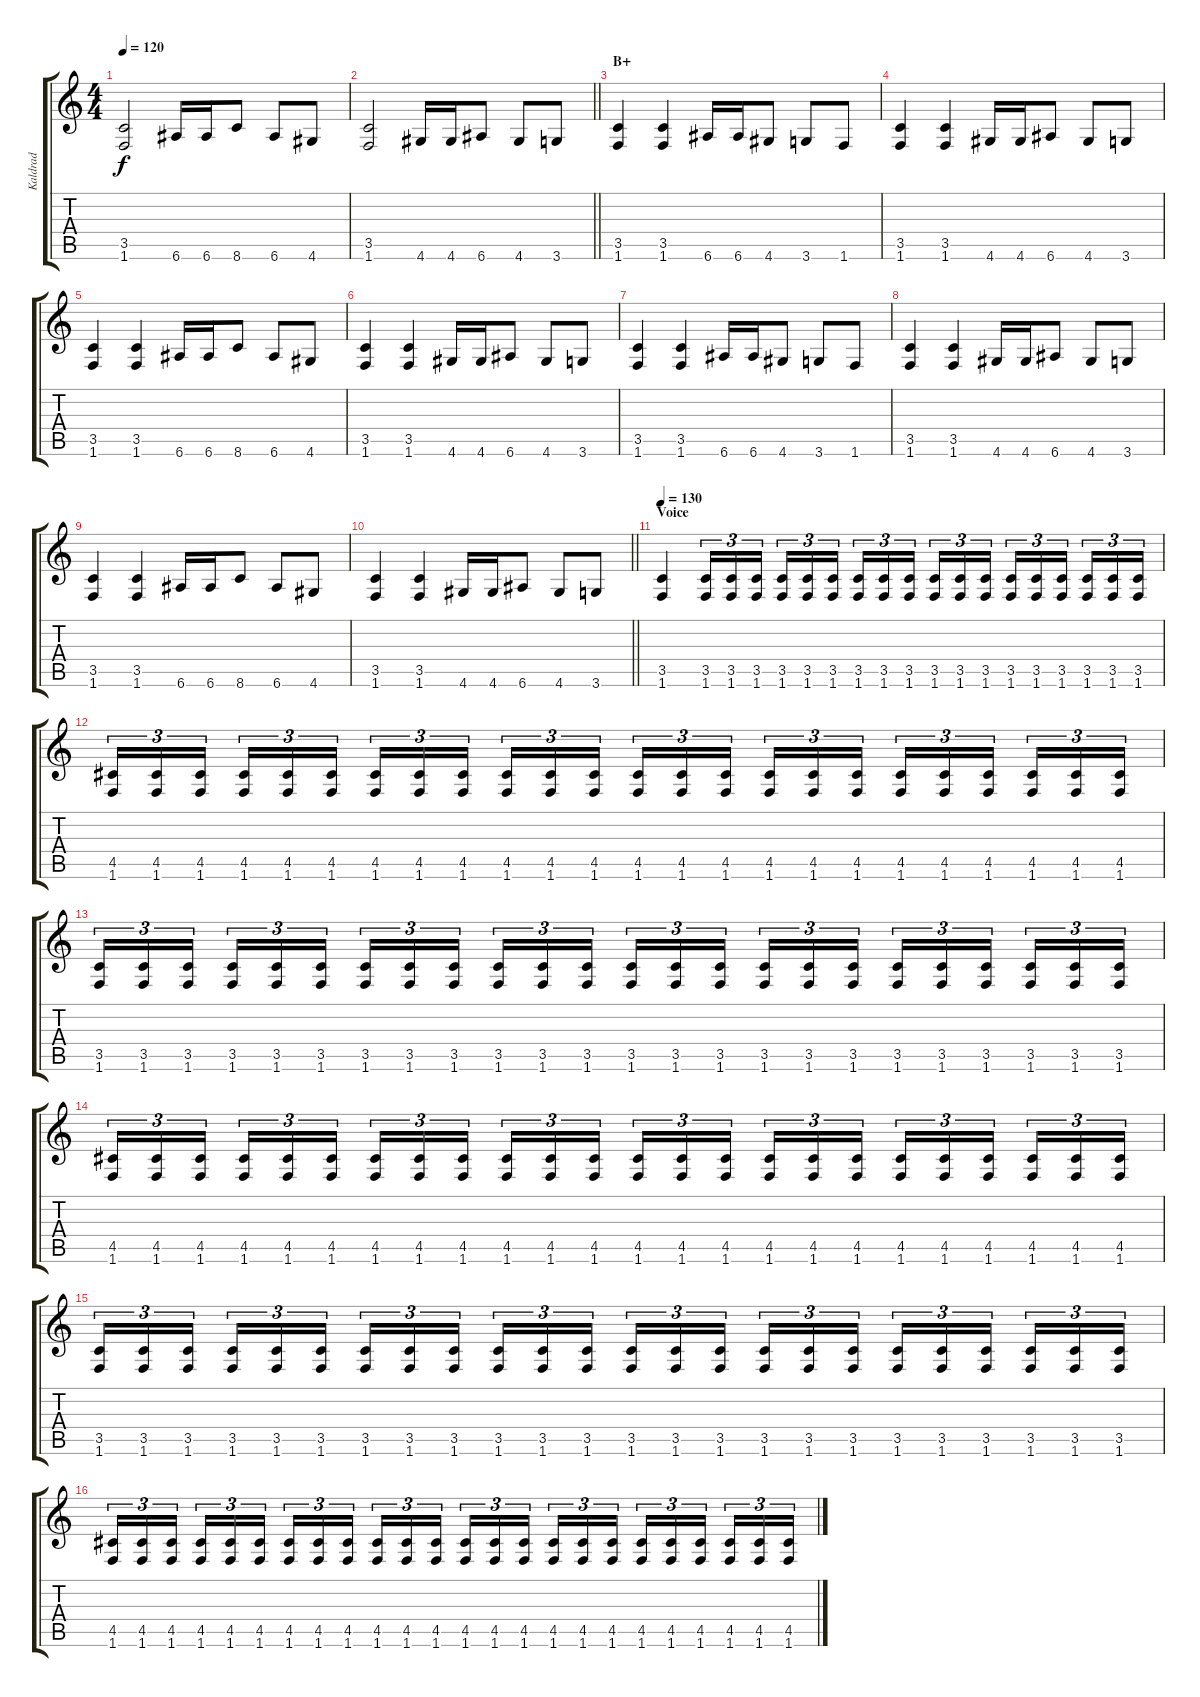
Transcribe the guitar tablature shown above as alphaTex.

\track ("Kaldrad" "Kaldrad") {instrument distortionguitar}
\staff {score tabs}
\tuning (E4 B3 G3 D3 A2 E2) {hide}
\ts (4 4)
\tempo 120
\clef g2
\ks c
(3.5 1.6).2{dy f} 6.6.16 6.6.16 8.6.8 6.6.8 4.6.8 |
\barLineRight lightlight
(3.5 1.6).2 4.6.16 4.6.16 6.6.8 4.6.8 3.6.8 |
\section ("" "B+")
(3.5 1.6).4 (3.5 1.6).4 6.6.16 6.6.16 4.6.8 3.6.8 1.6.8 |
(3.5 1.6).4 (3.5 1.6).4 4.6.16 4.6.16 6.6.8 4.6.8 3.6.8 |
(3.5 1.6).4 (3.5 1.6).4 6.6.16 6.6.16 8.6.8 6.6.8 4.6.8 |
(3.5 1.6).4 (3.5 1.6).4 4.6.16 4.6.16 6.6.8 4.6.8 3.6.8 |
(3.5 1.6).4 (3.5 1.6).4 6.6.16 6.6.16 4.6.8 3.6.8 1.6.8 |
(3.5 1.6).4 (3.5 1.6).4 4.6.16 4.6.16 6.6.8 4.6.8 3.6.8 |
(3.5 1.6).4 (3.5 1.6).4 6.6.16 6.6.16 8.6.8 6.6.8 4.6.8 |
\barLineRight lightlight
(3.5 1.6).4 (3.5 1.6).4 4.6.16 4.6.16 6.6.8 4.6.8 3.6.8 |
\section ("" "Voice")
\tempo 130
(3.5 1.6).4 (3.5 1.6).16{tu (3 2)} (3.5 1.6).16{tu (3 2)} (3.5 1.6).16{tu (3 2) beam splitsecondary} (3.5 1.6).16{tu (3 2)} (3.5 1.6).16{tu (3 2)} (3.5 1.6).16{tu (3 2)} (3.5 1.6).16{tu (3 2)} (3.5 1.6).16{tu (3 2)} (3.5 1.6).16{tu (3 2) beam splitsecondary} (3.5 1.6).16{tu (3 2)} (3.5 1.6).16{tu (3 2)} (3.5 1.6).16{tu (3 2)} (3.5 1.6).16{tu (3 2)} (3.5 1.6).16{tu (3 2)} (3.5 1.6).16{tu (3 2) beam splitsecondary} (3.5 1.6).16{tu (3 2)} (3.5 1.6).16{tu (3 2)} (3.5 1.6).16{tu (3 2)} |
(4.5 1.6).16{tu (3 2)} (4.5 1.6).16{tu (3 2)} (4.5 1.6).16{tu (3 2) beam splitsecondary} (4.5 1.6).16{tu (3 2)} (4.5 1.6).16{tu (3 2)} (4.5 1.6).16{tu (3 2)} (4.5 1.6).16{tu (3 2)} (4.5 1.6).16{tu (3 2)} (4.5 1.6).16{tu (3 2) beam splitsecondary} (4.5 1.6).16{tu (3 2)} (4.5 1.6).16{tu (3 2)} (4.5 1.6).16{tu (3 2)} (4.5 1.6).16{tu (3 2)} (4.5 1.6).16{tu (3 2)} (4.5 1.6).16{tu (3 2) beam splitsecondary} (4.5 1.6).16{tu (3 2)} (4.5 1.6).16{tu (3 2)} (4.5 1.6).16{tu (3 2)} (4.5 1.6).16{tu (3 2)} (4.5 1.6).16{tu (3 2)} (4.5 1.6).16{tu (3 2) beam splitsecondary} (4.5 1.6).16{tu (3 2)} (4.5 1.6).16{tu (3 2)} (4.5 1.6).16{tu (3 2)} |
(3.5 1.6).16{tu (3 2)} (3.5 1.6).16{tu (3 2)} (3.5 1.6).16{tu (3 2) beam splitsecondary} (3.5 1.6).16{tu (3 2)} (3.5 1.6).16{tu (3 2)} (3.5 1.6).16{tu (3 2)} (3.5 1.6).16{tu (3 2)} (3.5 1.6).16{tu (3 2)} (3.5 1.6).16{tu (3 2) beam splitsecondary} (3.5 1.6).16{tu (3 2)} (3.5 1.6).16{tu (3 2)} (3.5 1.6).16{tu (3 2)} (3.5 1.6).16{tu (3 2)} (3.5 1.6).16{tu (3 2)} (3.5 1.6).16{tu (3 2) beam splitsecondary} (3.5 1.6).16{tu (3 2)} (3.5 1.6).16{tu (3 2)} (3.5 1.6).16{tu (3 2)} (3.5 1.6).16{tu (3 2)} (3.5 1.6).16{tu (3 2)} (3.5 1.6).16{tu (3 2) beam splitsecondary} (3.5 1.6).16{tu (3 2)} (3.5 1.6).16{tu (3 2)} (3.5 1.6).16{tu (3 2)} |
(4.5 1.6).16{tu (3 2)} (4.5 1.6).16{tu (3 2)} (4.5 1.6).16{tu (3 2) beam splitsecondary} (4.5 1.6).16{tu (3 2)} (4.5 1.6).16{tu (3 2)} (4.5 1.6).16{tu (3 2)} (4.5 1.6).16{tu (3 2)} (4.5 1.6).16{tu (3 2)} (4.5 1.6).16{tu (3 2) beam splitsecondary} (4.5 1.6).16{tu (3 2)} (4.5 1.6).16{tu (3 2)} (4.5 1.6).16{tu (3 2)} (4.5 1.6).16{tu (3 2)} (4.5 1.6).16{tu (3 2)} (4.5 1.6).16{tu (3 2) beam splitsecondary} (4.5 1.6).16{tu (3 2)} (4.5 1.6).16{tu (3 2)} (4.5 1.6).16{tu (3 2)} (4.5 1.6).16{tu (3 2)} (4.5 1.6).16{tu (3 2)} (4.5 1.6).16{tu (3 2) beam splitsecondary} (4.5 1.6).16{tu (3 2)} (4.5 1.6).16{tu (3 2)} (4.5 1.6).16{tu (3 2)} |
(3.5 1.6).16{tu (3 2)} (3.5 1.6).16{tu (3 2)} (3.5 1.6).16{tu (3 2) beam splitsecondary} (3.5 1.6).16{tu (3 2)} (3.5 1.6).16{tu (3 2)} (3.5 1.6).16{tu (3 2)} (3.5 1.6).16{tu (3 2)} (3.5 1.6).16{tu (3 2)} (3.5 1.6).16{tu (3 2) beam splitsecondary} (3.5 1.6).16{tu (3 2)} (3.5 1.6).16{tu (3 2)} (3.5 1.6).16{tu (3 2)} (3.5 1.6).16{tu (3 2)} (3.5 1.6).16{tu (3 2)} (3.5 1.6).16{tu (3 2) beam splitsecondary} (3.5 1.6).16{tu (3 2)} (3.5 1.6).16{tu (3 2)} (3.5 1.6).16{tu (3 2)} (3.5 1.6).16{tu (3 2)} (3.5 1.6).16{tu (3 2)} (3.5 1.6).16{tu (3 2) beam splitsecondary} (3.5 1.6).16{tu (3 2)} (3.5 1.6).16{tu (3 2)} (3.5 1.6).16{tu (3 2)} |
(4.5 1.6).16{tu (3 2)} (4.5 1.6).16{tu (3 2)} (4.5 1.6).16{tu (3 2) beam splitsecondary} (4.5 1.6).16{tu (3 2)} (4.5 1.6).16{tu (3 2)} (4.5 1.6).16{tu (3 2)} (4.5 1.6).16{tu (3 2)} (4.5 1.6).16{tu (3 2)} (4.5 1.6).16{tu (3 2) beam splitsecondary} (4.5 1.6).16{tu (3 2)} (4.5 1.6).16{tu (3 2)} (4.5 1.6).16{tu (3 2)} (4.5 1.6).16{tu (3 2)} (4.5 1.6).16{tu (3 2)} (4.5 1.6).16{tu (3 2) beam splitsecondary} (4.5 1.6).16{tu (3 2)} (4.5 1.6).16{tu (3 2)} (4.5 1.6).16{tu (3 2)} (4.5 1.6).16{tu (3 2)} (4.5 1.6).16{tu (3 2)} (4.5 1.6).16{tu (3 2) beam splitsecondary} (4.5 1.6).16{tu (3 2)} (4.5 1.6).16{tu (3 2)} (4.5 1.6).16{tu (3 2)}
